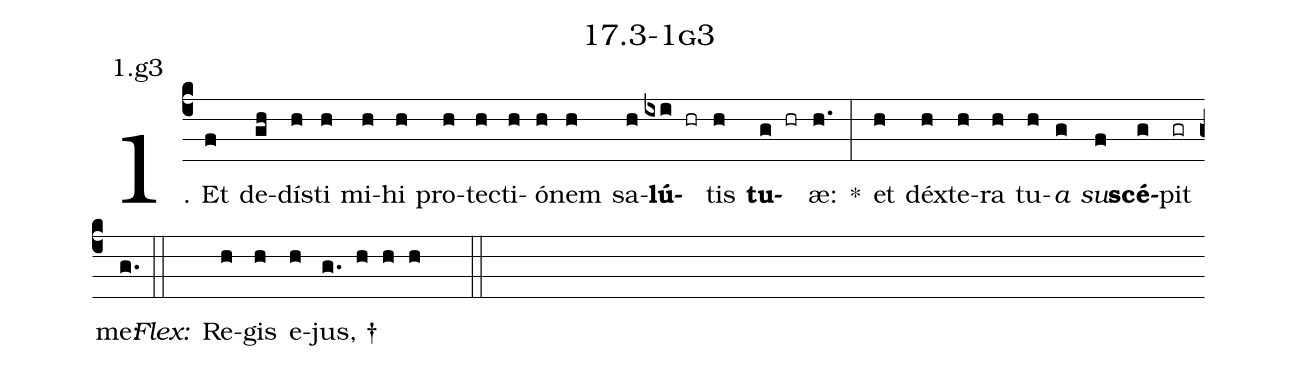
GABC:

name: 17.3-1g3;
annotation: 1.g3;
%%
(c4)1. Et(f) de(gh)dís(h)ti(h) mi(h)hi(h) pro(h)tec(h)ti(h)ó(h)nem(h) sa(h)<b>lú</b>(ixi hr)tis(h) <b>tu</b>(g hr)æ:(h.) *(:) et(h) déx(h)te(h)ra(h) tu(h)<i>a</i>(g) <i>su</i>(f)<b>scé</b>(g)pit(gr) me:(g.) (::)
<i>Flex:</i>()  Re(h)gis(h) e(h)jus, †(g. h h h  ::)

%E(h) u(h) o(g) u(f) a(g) e.(g.) (::)
